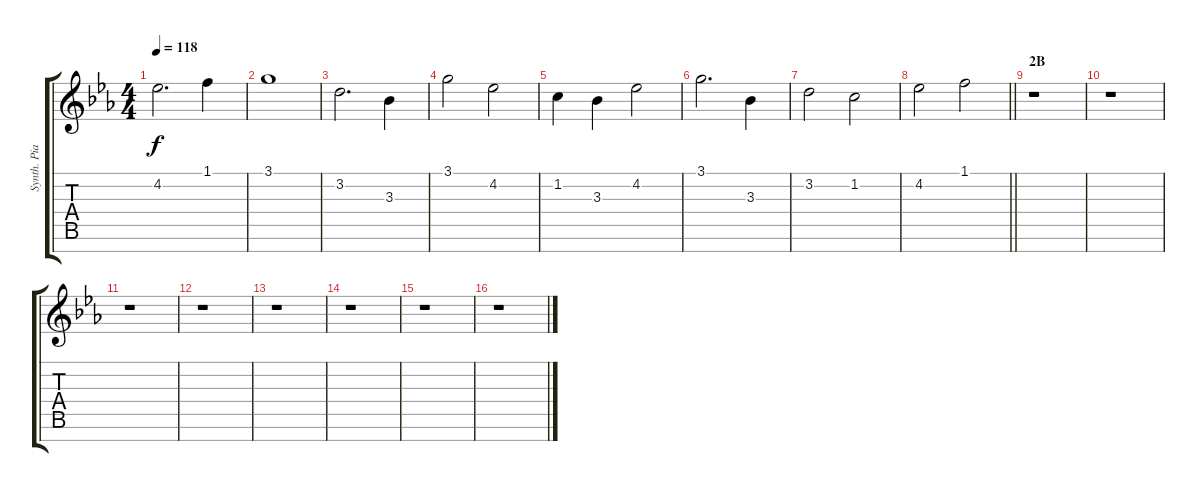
\track ("Synth. Piano" "Synth. Pia") {instrument electricpiano1}
\staff {score tabs}
\tuning (E5 B4 G4 D4 A3 E3 B2) {hide}
\ts (4 4)
\tempo 118
\clef g2
\ks eb
4.2.2{d dy f} 1.1.4 |
3.1.1 |
3.2.2{d} 3.3.4 |
3.1.2 4.2.2 |
1.2.4 3.3.4 4.2.2 |
3.1.2{d} 3.3.4 |
3.2.2 1.2.2 |
\barLineRight lightlight
4.2.2 1.1.2 |
\section ("" "2B")
r.1 |
r.1 |
r.1 |
r.1 |
r.1 |
r.1 |
r.1 |
r.1
